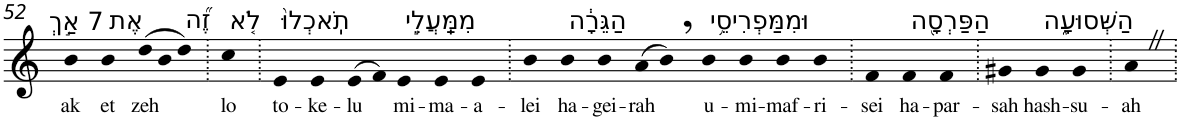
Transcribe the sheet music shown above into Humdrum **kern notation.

**kern	**text
*part1	*part1
*staff1	*staff1
*I"Piano	*
*I'Pno	*
!!LO:PB:g=z
*clefG2	*
*k[]	*
=52	=52
!LO:TX:a:t=7 אַ֣ךְ	!
!	!LO:LY:b
4b	ak
!LO:TX:a:t=אֶת	!
!	!LO:LY:b
4b	et
*Xtuplet	*
!LO:TX:a:t=זֶ֞ה	!
!	!LO:LY:b
(>12dd	zeh
12b	.
12dd)	.
=53.	=53.
!LO:TX:a:t=לֹ֤א	!
!	!LO:LY:b
4cc	lo
=54.	=54.
!LO:TX:a:t=תֹֽאכְלוּ֙	!
!	!LO:LY:b
4e	to-
!	!LO:LY:b
4e	-ke-
!	!LO:LY:b
(>8e	-lu
8f)	.
!LO:TX:a:t=מִמַּֽעֲלֵ֣י	!
!	!LO:LY:b
4e	mi-
!	!LO:LY:b
4e	-ma-
!	!LO:LY:b
4e	-a-
=55.	=55.
!	!LO:LY:b
4b	-lei
!LO:TX:a:t=הַגֵּרָ֔ה	!
!	!LO:LY:b
4b	ha-
!	!LO:LY:b
4b	-gei-
!	!LO:LY:b
(>8a	-rah
8b,)	.
!LO:TX:a:t=וּמִמַּפְרִיסֵ֥י	!
!	!LO:LY:b
4b	u-
!	!LO:LY:b
4b	-mi-
!	!LO:LY:b
4b	-maf-
!	!LO:LY:b
4b	-ri-
=56.	=56.
!	!LO:LY:b
4f	-sei
!LO:TX:a:t=הַפַּרְסָ֖ה	!
!	!LO:LY:b
4f	ha-
!	!LO:LY:b
4f	-par-
=57.	=57.
!	!LO:LY:b
4g#X	-sah
!LO:TX:a:t=הַשְּׁסוּעָ֑ה	!
!	!LO:LY:b
4g#	hash-
!	!LO:LY:b
4g#	-su-
=58.	=58.
!	!LO:LY:b
4aZ	-ah
=.	=.
*-	*-
